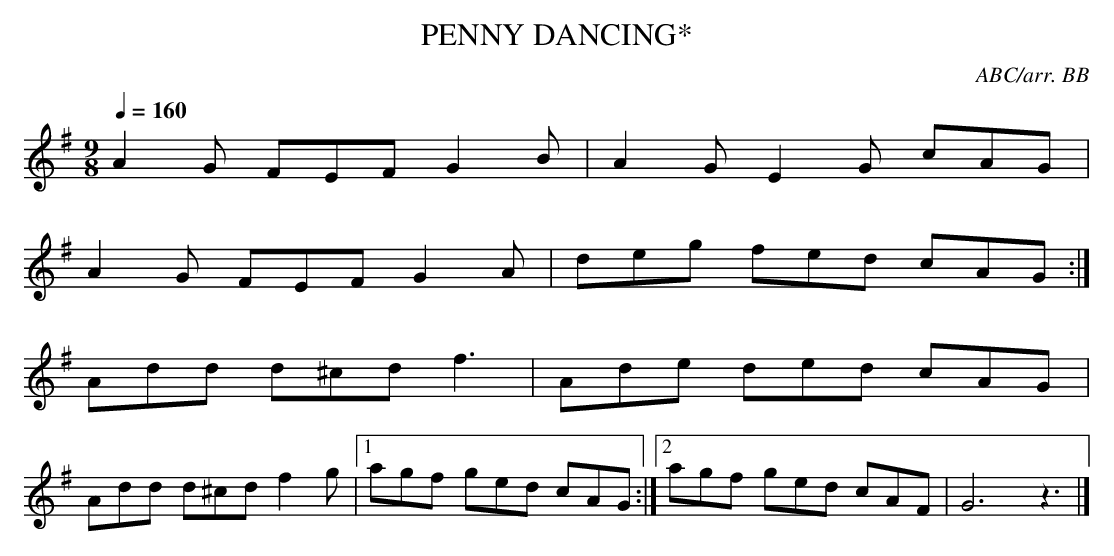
X:1
T:PENNY DANCING*
C:ABC/arr. BB
Q:1/4=160
L:1/8
M:9/8
K:G
A2G FEF G2B|A2G E2G cAG|
A2G FEF G2A|deg fed cAG:|
Add d^cd f3|Ade ded cAG|
Add d^cd f2g|1agf ged cAG:|\
[2agf ged cAF|G6z3|]
